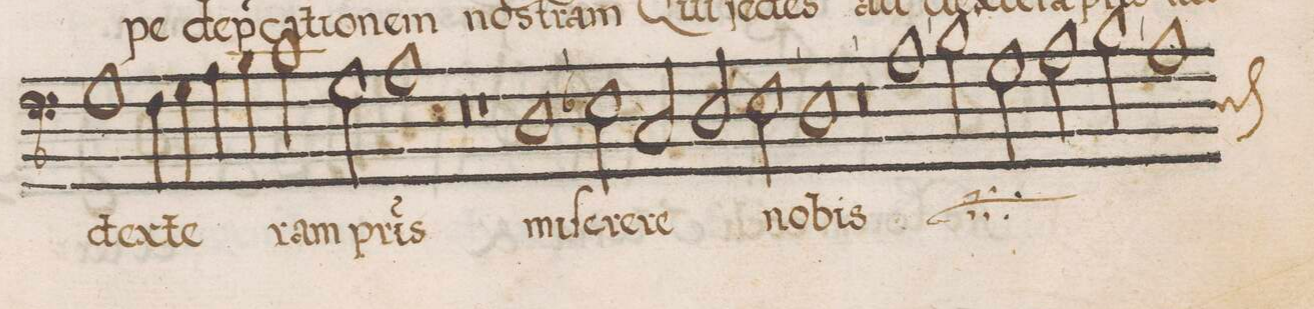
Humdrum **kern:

**kern	**text
*I"BASSVS	*
*clefF4	*
*k[b-]	*
*met(C)	*
*M2/1	*
1G\	dex-
4F\	-te-
4G\	.
4A\	.
4B-\	.
=86-	=86-
2c\	-ram
2G\	p(at)-
1A\	-ris
=87-	=87-
0r	.
=88-	=88-
1r	.
1D\	mi-
=89-	=89-
2E-X\	-ſe-
2C/	-re-
2D/	-re
2E-\	no-
=90-	=90-
1D\	-bis
0r	.
=91-	=91-
*	*ij
1A\	mi-
=92-	=92-
2B-\	.
2G\	-ſe-
2A\	.
2B-\	.
=93-	=93-
*custos:D	*
1A\	.
*-	*-
